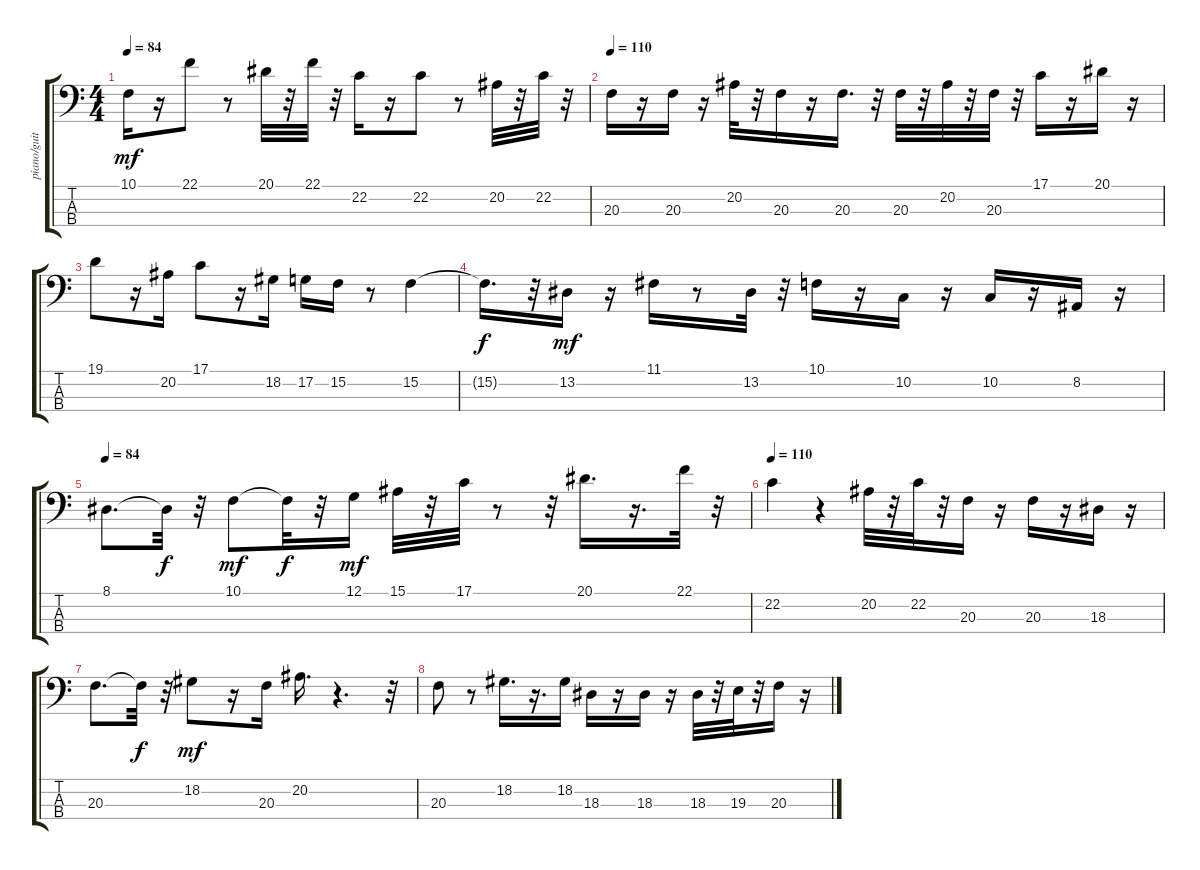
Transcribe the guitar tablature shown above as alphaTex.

\track ("piano/guit/bass/syn " "piano/guit") {instrument brightacousticpiano}
\staff {score tabs}
\tuning (G2 D2 A1 E1) {hide}
\ts (4 4)
\tempo 84
\clef f4
\ks c
10.1.16{dy mf volume 12 balance 16} r.16 22.1.8{volume 14} r.8 20.1.32 r.32 22.1.32 r.32 22.2.16 r.16 22.2.8 r.8 20.2.32 r.32 22.2.32 r.32 |
\tempo 110
20.3.16 r.16 20.3.16 r.16 20.2.32 r.32 20.3.16 r.16 20.3.16{d} r.32 20.3.32 r.32 20.2.32 r.32 20.3.32 r.32 17.1.16 r.16 20.1.16 r.16 |
19.1.8 r.16 20.2.16 17.1.8 r.16 18.2.16 17.2.16 15.2.16 r.8 15.2.4 |
15.2{t}.16{d dy f} r.32 13.2.16{dy mf} r.16 11.1.16 r.8 13.2.32 r.32 10.1.16 r.16 10.2.16 r.16 10.2.16 r.16 8.2.16 r.16 |
\tempo 84
8.1.8{d volume 12 balance 16} 8.1{t}.32{dy f} r.32 10.1.8{dy mf volume 14} 10.1{t}.32{dy f} r.32 12.1.16{dy mf} 15.1.32 r.32 17.1.32 r.8 r.32 20.1.16{d} r.16{d} 22.1.32 r.32 |
\tempo 110
22.2.4 r.4 20.2.32 r.32 22.2.32 r.32 20.3.16 r.16 20.3.16 r.16 18.3.16 r.16 |
20.3.8{d} 20.3{t}.32{dy f} r.32 18.2.8{dy mf} r.16 20.3.16 20.2.16{d} r.4{d} r.32 |
20.3.8 r.8 18.2.16{d} r.16{d} 18.2.16 18.3.16 r.16 18.3.16 r.16 18.3.32 r.32 19.3.32 r.32 20.3.16 r.16
